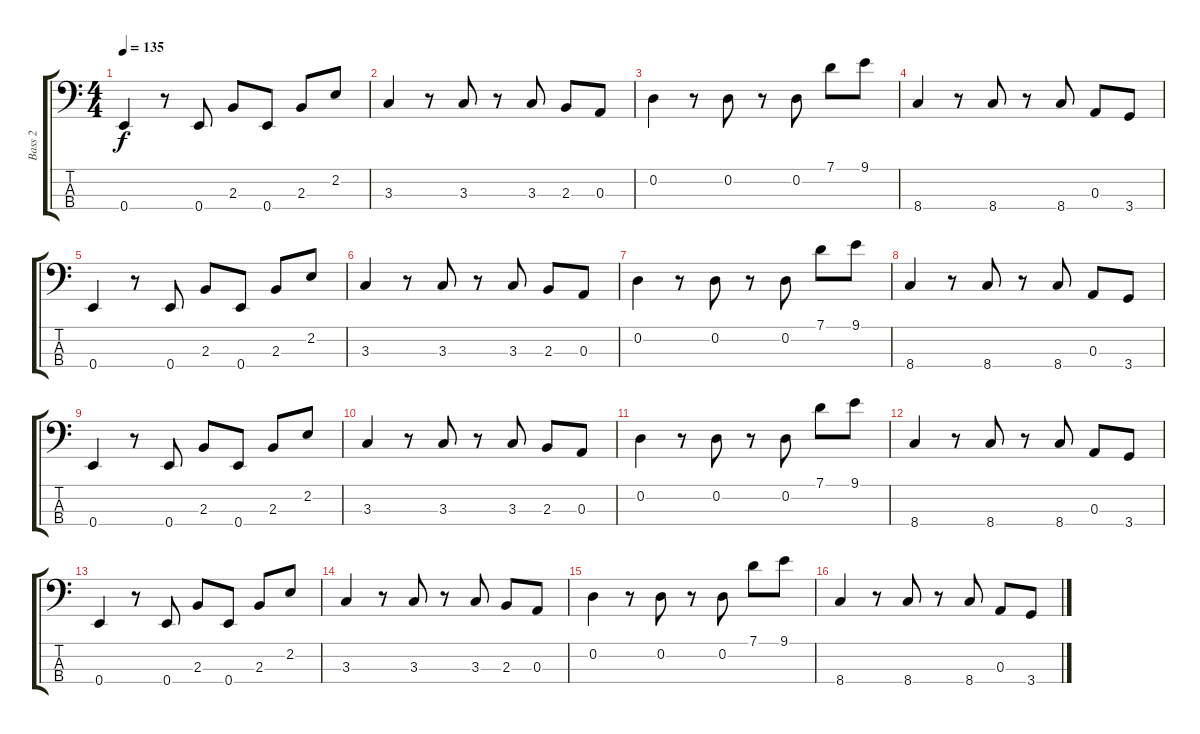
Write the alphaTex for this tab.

\track ("Bass 2" "Bass 2") {instrument electricbasspick}
\staff {score tabs}
\tuning (G2 D2 A1 E1) {hide}
\ts (4 4)
\tempo 135
\clef f4
\ks c
0.4.4{dy f} r.8 0.4.8 2.3.8 0.4.8 2.3.8 2.2.8 |
3.3.4 r.8 3.3.8 r.8 3.3.8 2.3.8 0.3.8 |
0.2.4 r.8 0.2.8 r.8 0.2.8 7.1.8 9.1.8 |
8.4.4 r.8 8.4.8 r.8 8.4.8 0.3.8 3.4.8 |
0.4.4 r.8 0.4.8 2.3.8 0.4.8 2.3.8 2.2.8 |
3.3.4 r.8 3.3.8 r.8 3.3.8 2.3.8 0.3.8 |
0.2.4 r.8 0.2.8 r.8 0.2.8 7.1.8 9.1.8 |
8.4.4 r.8 8.4.8 r.8 8.4.8 0.3.8 3.4.8 |
0.4.4 r.8 0.4.8 2.3.8 0.4.8 2.3.8 2.2.8 |
3.3.4 r.8 3.3.8 r.8 3.3.8 2.3.8 0.3.8 |
0.2.4 r.8 0.2.8 r.8 0.2.8 7.1.8 9.1.8 |
8.4.4 r.8 8.4.8 r.8 8.4.8 0.3.8 3.4.8 |
0.4.4 r.8 0.4.8 2.3.8 0.4.8 2.3.8 2.2.8 |
3.3.4 r.8 3.3.8 r.8 3.3.8 2.3.8 0.3.8 |
0.2.4 r.8 0.2.8 r.8 0.2.8 7.1.8 9.1.8 |
8.4.4 r.8 8.4.8 r.8 8.4.8 0.3.8 3.4.8
